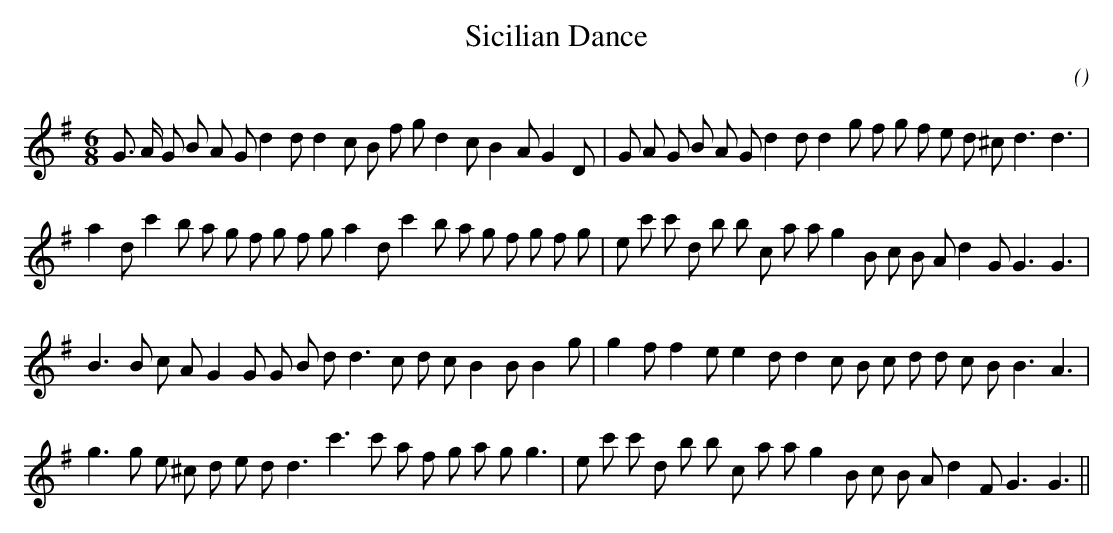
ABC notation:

X:1
T: Sicilian Dance
C:
O:
M:6/8
K:G
K:G
M:6/8
L:1/16
G3 A G2 B2 A2 G2 d4 d2 d4 c2 B2 f2 g2 d4 c2 B4 A2 G4 D2 |G2 A2 G2 B2 A2 G2 d4 d2 d4 g2 f2 g2 f2 e2 d2 ^c2 d6 d6 |
a4 d2 c'4 b2 a2 g2 f2 g2 f2 g2 a4 d2 c'4 b2 a2 g2 f2 g2 f2 g2 |e2 c'2 c'2 d2 b2 b2 c2 a2 a2 g4 B2 c2 B2 A2 d4 G2 G6 G6 |
B6 B2 c2 A2 G4 G2 G2 B2 d2 d6 c2 d2 c2 B4 B2 B4 g2 |g4 f2 f4 e2 e4 d2 d4 c2 B2 c2 d2 d2 c2 B2 B6 A6 |
g6 g2 e2 ^c2 d2 e2 d2 d6 c'6 c'2 a2 f2 g2 a2 g2 g6 |e2 c'2 c'2 d2 b2 b2 c2 a2 a2 g4 B2 c2 B2 A2 d4 F2 G6 G6 ||
